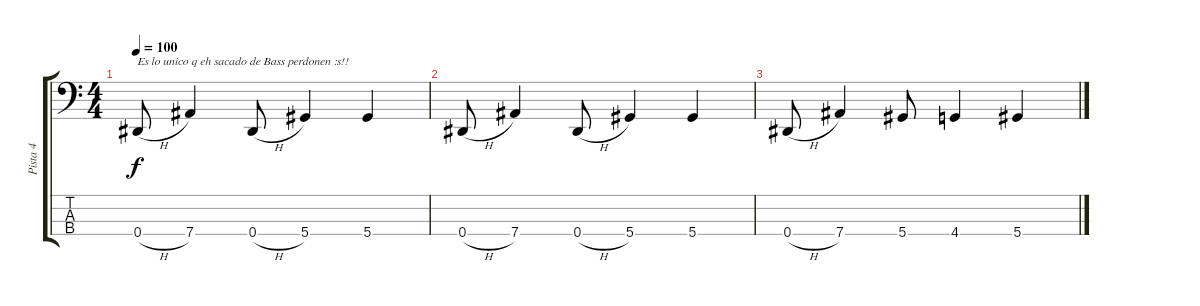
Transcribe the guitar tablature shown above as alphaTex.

\track ("Pista 4" "Pista 4") {instrument electricbasspick}
\staff {score tabs}
\tuning (Gb2 Db2 Ab1 Eb1) {hide}
\ts (4 4)
\tempo 100
\clef f4
\ks c
0.4{h}.8{txt "Es lo unico q eh sacado de Bass perdonen :s!!" dy f} 7.4.4 0.4{h}.8 5.4.4 5.4.4 |
0.4{h}.8 7.4.4 0.4{h}.8 5.4.4 5.4.4 |
0.4{h}.8 7.4.4 5.4.8 4.4.4 5.4.4
